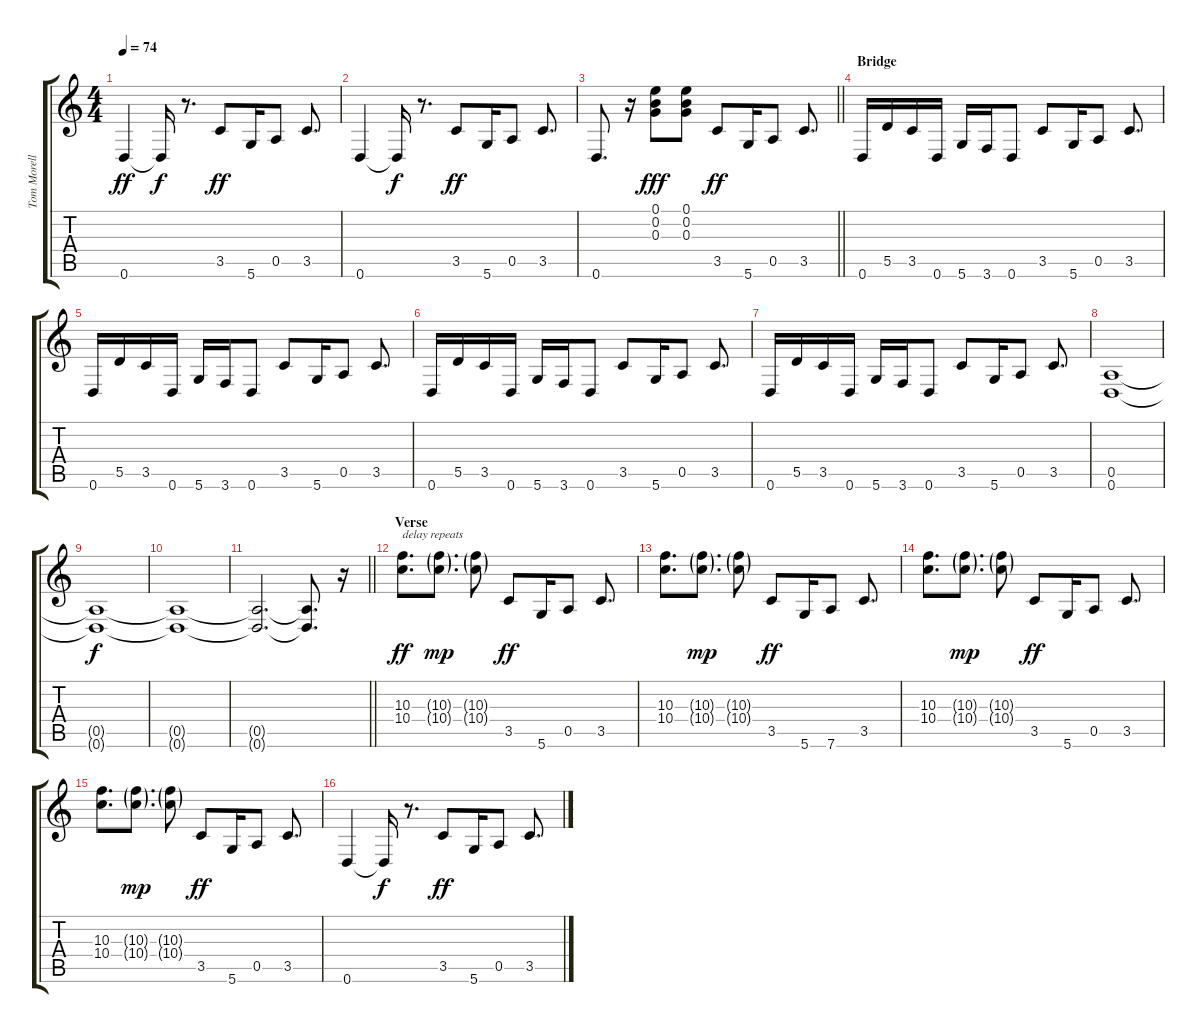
\track ("Tom Morello" "Tom Morell") {instrument distortionguitar}
\staff {score tabs}
\tuning (E4 B3 G3 D3 A2 D2) {hide}
\ts (4 4)
\tempo 74
\clef g2
\ks c
0.6.4{dy ff} 0.6{t}.16{dy f} r.8{d} 3.5.8{dy ff} 5.6.16 0.5.8 3.5.8{d} |
0.6.4 0.6{t}.16{dy f} r.8{d} 3.5.8{dy ff} 5.6.16 0.5.8 3.5.8{d} |
\barLineRight lightlight
0.6.8{d} r.16 (0.1 0.2 0.3).8{dy fff} (0.1 0.2 0.3).8 3.5.8{dy ff} 5.6.16 0.5.8 3.5.8{d} |
\section ("" "Bridge")
0.6.16 5.5.16 3.5.16 0.6.16 5.6.16 3.6.16 0.6.8 3.5.8 5.6.16 0.5.8 3.5.8{d} |
0.6.16 5.5.16 3.5.16 0.6.16 5.6.16 3.6.16 0.6.8 3.5.8 5.6.16 0.5.8 3.5.8{d} |
0.6.16 5.5.16 3.5.16 0.6.16 5.6.16 3.6.16 0.6.8 3.5.8 5.6.16 0.5.8 3.5.8{d} |
0.6.16 5.5.16 3.5.16 0.6.16 5.6.16 3.6.16 0.6.8 3.5.8 5.6.16 0.5.8 3.5.8{d} |
(0.5 0.6).1 |
(0.5{t} 0.6{t}).1{dy f} |
(0.5{t} 0.6{t}).1 |
\barLineRight lightlight
(0.5{t} 0.6{t}).2{d} (0.5{t} 0.6{t}).8{d} r.16 |
\section ("" "Verse")
(10.3 10.4).8{d txt "delay repeats" dy ff} (10.3{g} 10.4{g}).8{d dy mp} (10.3{g} 10.4{g}).8 3.5.8{dy ff} 5.6.16 0.5.8 3.5.8{d} |
(10.3 10.4).8{d} (10.3{g} 10.4{g}).8{d dy mp} (10.3{g} 10.4{g}).8 3.5.8{dy ff} 5.6.16 7.6.8 3.5.8{d} |
(10.3 10.4).8{d} (10.3{g} 10.4{g}).8{d dy mp} (10.3{g} 10.4{g}).8 3.5.8{dy ff} 5.6.16 0.5.8 3.5.8{d} |
(10.3 10.4).8{d} (10.3{g} 10.4{g}).8{d dy mp} (10.3{g} 10.4{g}).8 3.5.8{dy ff} 5.6.16 0.5.8 3.5.8{d} |
0.6.4 0.6{t}.16{dy f} r.8{d} 3.5.8{dy ff} 5.6.16 0.5.8 3.5.8{d}
